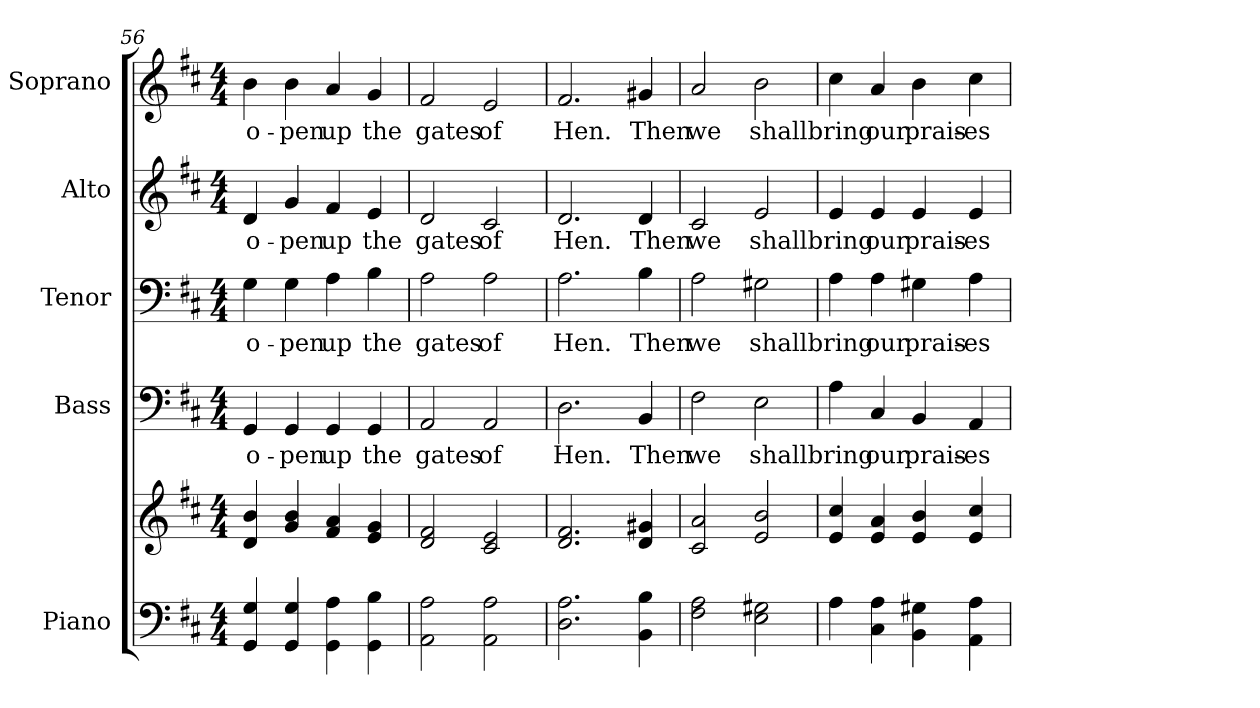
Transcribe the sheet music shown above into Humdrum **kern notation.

**kern	**kern	**kern	**text	**kern	**text	**kern	**text	**kern	**text
*part5	*part5	*part4	*part4	*part3	*part3	*part2	*part2	*part1	*part1
*staff6	*staff5	*staff4	*staff4	*staff3	*staff3	*staff2	*staff2	*staff1	*staff1
*I"Piano	*	*I"Bass	*	*I"Tenor	*	*I"Alto	*	*I"Soprano	*
*I'Pno.	*	*I'B.	*	*I'T.	*	*I'A.	*	*I'S.	*
*clefF4	*clefG2	*clefF4	*	*clefF4	*	*clefG2	*	*clefG2	*
*k[f#c#]	*k[f#c#]	*k[f#c#]	*	*k[f#c#]	*	*k[f#c#]	*	*k[f#c#]	*
*D:	*D:	*D:	*	*D:	*	*D:	*	*D:	*
*M4/4	*M4/4	*M4/4	*	*M4/4	*	*M4/4	*	*M4/4	*
=56	=56	=56	=56	=56	=56	=56	=56	=56	=56
!	!	!	!LO:LY:b:color=#000000	!	!	!	!	!	!
!	!	!	!	!	!LO:LY:b:color=#000000	!	!	!	!
!	!	!	!	!	!	!	!LO:LY:b:color=#000000	!	!
!	!	!	!	!	!	!	!	!	!LO:LY:b:color=#000000
4GGi/ 4Gi	4di/ 4bi	4GGi/	o-	4Gi\	o-	4di/	o-	4bi\	o-
!	!	!	!LO:LY:b:color=#000000	!	!	!	!	!	!
!	!	!	!	!	!LO:LY:b:color=#000000	!	!	!	!
!	!	!	!	!	!	!	!LO:LY:b:color=#000000	!	!
!	!	!	!	!	!	!	!	!	!LO:LY:b:color=#000000
4GGi/ 4Gi	4gi/ 4bi	4GGi/	-pen	4Gi\	-pen	4gi/	-pen	4bi\	-pen
!	!	!	!LO:LY:b:color=#000000	!	!	!	!	!	!
!	!	!	!	!	!LO:LY:b:color=#000000	!	!	!	!
!	!	!	!	!	!	!	!LO:LY:b:color=#000000	!	!
!	!	!	!	!	!	!	!	!	!LO:LY:b:color=#000000
4GGi\ 4Ai	4f#i/ 4ai	4GGi/	up	4Ai\	up	4f#i/	up	4ai/	up
!	!	!	!LO:LY:b:color=#000000	!	!	!	!	!	!
!	!	!	!	!	!LO:LY:b:color=#000000	!	!	!	!
!	!	!	!	!	!	!	!LO:LY:b:color=#000000	!	!
!	!	!	!	!	!	!	!	!	!LO:LY:b:color=#000000
4GGi\ 4Bi	4ei/ 4gi	4GGi/	the	4Bi\	the	4ei/	the	4gi/	the
=57	=57	=57	=57	=57	=57	=57	=57	=57	=57
!	!	!	!LO:LY:b:color=#000000	!	!	!	!	!	!
!	!	!	!	!	!LO:LY:b:color=#000000	!	!	!	!
!	!	!	!	!	!	!	!LO:LY:b:color=#000000	!	!
!	!	!	!	!	!	!	!	!	!LO:LY:b:color=#000000
2AAi\ 2Ai	2di/ 2f#i	2AAi/	gates	2Ai\	gates	2di/	gates	2f#i/	gates
!	!	!	!LO:LY:b:color=#000000	!	!	!	!	!	!
!	!	!	!	!	!LO:LY:b:color=#000000	!	!	!	!
!	!	!	!	!	!	!	!LO:LY:b:color=#000000	!	!
!	!	!	!	!	!	!	!	!	!LO:LY:b:color=#000000
2AAi\ 2Ai	2c#i/ 2ei	2AAi/	of	2Ai\	of	2c#i/	of	2ei/	of
!!LO:PB:g=z
=58	=58	=58	=58	=58	=58	=58	=58	=58	=58
!	!	!	!LO:LY:b:color=#000000	!	!	!	!	!	!
!	!	!	!	!	!LO:LY:b:color=#000000	!	!	!	!
!	!	!	!	!	!	!	!LO:LY:b:color=#000000	!	!
!	!	!	!	!	!	!	!	!	!LO:LY:b:color=#000000
2.Di\ 2.Ai	2.di/ 2.f#i	2.Di\	Hen.	2.Ai\	Hen.	2.di/	Hen.	2.f#i/	Hen.
!	!	!	!LO:LY:b:color=#000000	!	!	!	!	!	!
!	!	!	!	!	!LO:LY:b:color=#000000	!	!	!	!
!	!	!	!	!	!	!	!LO:LY:b:color=#000000	!	!
!	!	!	!	!	!	!	!	!	!LO:LY:b:color=#000000
4BBi\ 4Bi	4di/ 4g#Xi	4BBi/	Then	4Bi\	Then	4di/	Then	4g#Xi/	Then
=59	=59	=59	=59	=59	=59	=59	=59	=59	=59
!	!	!	!LO:LY:b:color=#000000	!	!	!	!	!	!
!	!	!	!	!	!LO:LY:b:color=#000000	!	!	!	!
!	!	!	!	!	!	!	!LO:LY:b:color=#000000	!	!
!	!	!	!	!	!	!	!	!	!LO:LY:b:color=#000000
2F#i\ 2Ai	2c#i/ 2ai	2F#i\	we	2Ai\	we	2c#i/	we	2ai/	we
!	!	!	!LO:LY:b:color=#000000	!	!	!	!	!	!
!	!	!	!	!	!LO:LY:b:color=#000000	!	!	!	!
!	!	!	!	!	!	!	!LO:LY:b:color=#000000	!	!
!	!	!	!	!	!	!	!	!	!LO:LY:b:color=#000000
2Ei\ 2G#Xi	2ei/ 2bi	2Ei\	shall	2G#Xi\	shall	2ei/	shall	2bi\	shall
=60	=60	=60	=60	=60	=60	=60	=60	=60	=60
!	!	!	!LO:LY:b:color=#000000	!	!	!	!	!	!
!	!	!	!	!	!LO:LY:b:color=#000000	!	!	!	!
!	!	!	!	!	!	!	!LO:LY:b:color=#000000	!	!
!	!	!	!	!	!	!	!	!	!LO:LY:b:color=#000000
4Ai\	4ei/ 4cc#i	4Ai\	bring	4Ai\	bring	4ei/	bring	4cc#i\	bring
!	!	!	!LO:LY:b:color=#000000	!	!	!	!	!	!
!	!	!	!	!	!LO:LY:b:color=#000000	!	!	!	!
!	!	!	!	!	!	!	!LO:LY:b:color=#000000	!	!
!	!	!	!	!	!	!	!	!	!LO:LY:b:color=#000000
4C#i\ 4Ai	4ei/ 4ai	4C#i/	our	4Ai\	our	4ei/	our	4ai/	our
!	!	!	!LO:LY:b:color=#000000	!	!	!	!	!	!
!	!	!	!	!	!LO:LY:b:color=#000000	!	!	!	!
!	!	!	!	!	!	!	!LO:LY:b:color=#000000	!	!
!	!	!	!	!	!	!	!	!	!LO:LY:b:color=#000000
4BBi\ 4G#Xi	4ei/ 4bi	4BBi/	prais-	4G#Xi\	prais-	4ei/	prais-	4bi\	prais-
!	!	!	!LO:LY:b:color=#000000	!	!	!	!	!	!
!	!	!	!	!	!LO:LY:b:color=#000000	!	!	!	!
!	!	!	!	!	!	!	!LO:LY:b:color=#000000	!	!
!	!	!	!	!	!	!	!	!	!LO:LY:b:color=#000000
4AAi\ 4Ai	4ei/ 4cc#i	4AAi/	-es	4Ai\	-es	4ei/	-es	4cc#i\	-es
=	=	=	=	=	=	=	=	=	=
*-	*-	*-	*-	*-	*-	*-	*-	*-	*-
